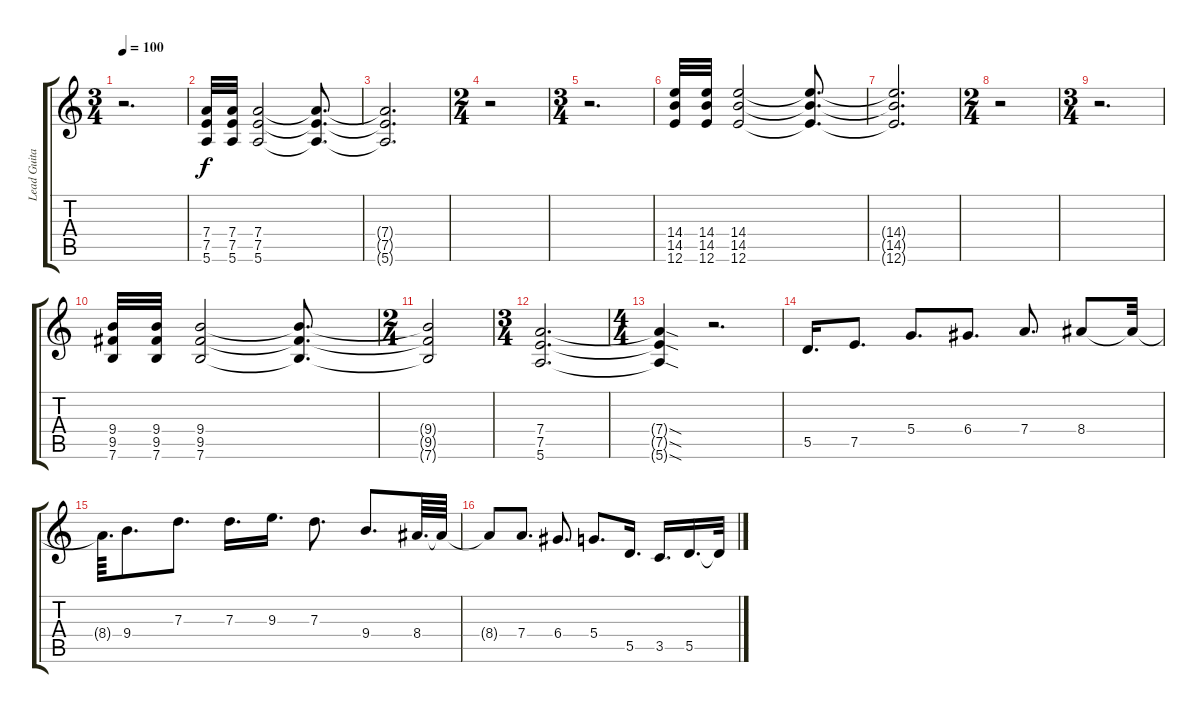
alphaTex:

\track ("Lead Guitar" "Lead Guita") {instrument overdrivenguitar}
\staff {score tabs}
\tuning (E4 B3 G3 D3 A2 E2) {hide}
\ts (3 4)
\tempo 100
\clef g2
\ks c
r.2{d dy f} |
(7.4 7.5 5.6).32 (7.4 7.5 5.6).32 (7.4 7.5 5.6).2 (7.4{t} 7.5{t} 5.6{t}).8{d} |
(7.4{t} 7.5{t} 5.6{t}).2{d} |
\ts (2 4)
r.2 |
\ts (3 4)
r.2{d} |
(14.4 14.5 12.6).32 (14.4 14.5 12.6).32 (14.4 14.5 12.6).2 (14.4{t} 14.5{t} 12.6{t}).8{d} |
(14.4{t} 14.5{t} 12.6{t}).2{d} |
\ts (2 4)
r.2 |
\ts (3 4)
r.2{d} |
(9.4 9.5 7.6).32 (9.4 9.5 7.6).32 (9.4 9.5 7.6).2 (9.4{t} 9.5{t} 7.6{t}).8{d} |
\ts (2 4)
(9.4{t} 9.5{t} 7.6{t}).2 |
\ts (3 4)
(7.4 7.5 5.6).2{d} |
\ts (4 4)
(7.4{sod t} 7.5{sod t} 5.6{sod t}).4 r.2{d} |
5.5.16{d} 7.5.8{d} 5.4.8{d} 6.4.8{d} 7.4.8{d} 8.4.8 8.4{t}.32 |
8.4{t}.64{d} 9.4.8{d} 7.3.8{d} 7.3.16{d} 9.3.16{d} 7.3.8{d} 9.4.8{d} 8.4.64{d} 8.4{t}.64 |
8.4{t}.8 7.4.8{d} 6.4.8{d} 5.4.8{d} 5.5.16{d} 3.5.16{d} 5.5.16{d} 5.5{t}.32
